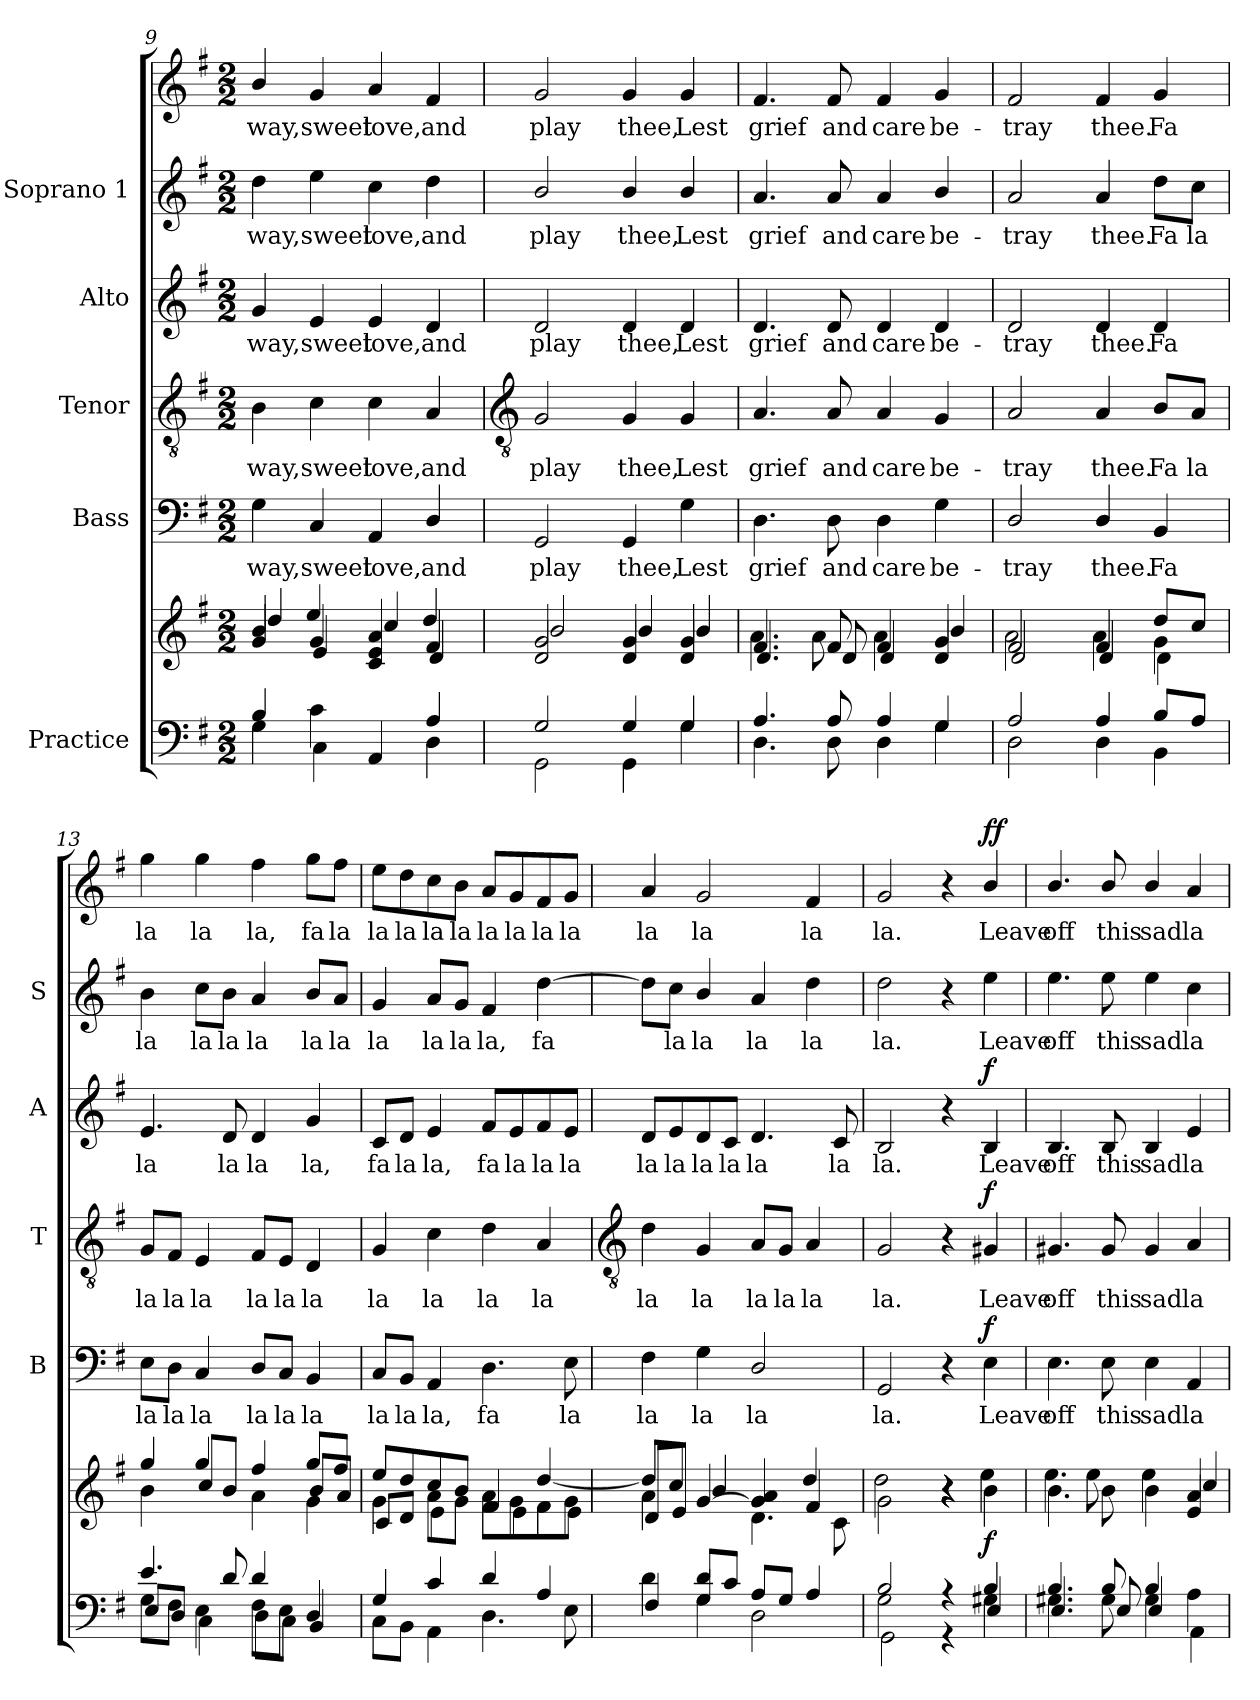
**kern	**kern	**dynam	**kern	**text	**dynam	**kern	**text	**dynam	**kern	**text	**dynam	**kern	**text	**kern	**text	**dynam
*part5	*part5	*part5	*part4	*part4	*part4	*part3	*part3	*part3	*part2	*part2	*part2	*part1	*part1	*part1	*part1	*part1
*staff7	*staff6	*staff6/7	*staff5	*staff5	*staff5	*staff4	*staff4	*staff4	*staff3	*staff3	*staff3	*staff2	*staff2	*staff1	*staff1	*staff1/2
*I"Practice	*	*	*I"Bass	*	*	*I"Tenor	*	*	*I"Alto	*	*	*I"Soprano 1	*	*	*	*
*	*	*	*I'B	*	*	*I'T	*	*	*I'A	*	*	*I'S	*	*	*	*
*clefF4	*clefG2	*	*clefF4	*	*	*clefGv2	*	*	*clefG2	*	*	*clefG2	*	*clefG2	*	*
*k[f#]	*k[f#]	*	*k[f#]	*	*	*k[f#]	*	*	*k[f#]	*	*	*k[f#]	*	*k[f#]	*	*
*G:	*G:	*	*G:	*	*	*G:	*	*	*G:	*	*	*G:	*	*G:	*	*
*M2/2	*M2/2	*	*M2/2	*	*	*M2/2	*	*	*M2/2	*	*	*M2/2	*	*M2/2	*	*
=9	=9	=9	=9	=9	=9	=9	=9	=9	=9	=9	=9	=9	=9	=9	=9	=9
*^	*^	*	*	*	*	*	*	*	*	*	*	*	*	*	*	*
*	*	*	*^	*	*	*	*	*	*	*	*	*	*	*	*	*	*	*
*	*	*	*	*^	*	*	*	*	*	*	*	*	*	*	*	*	*	*	*
!	!	!	!	!	!	!	!	!LO:LY:b	!	!	!LO:LY:b	!	!	!LO:LY:b	!	!	!LO:LY:b	!	!LO:LY:b	!
4B	4G	4b/	4dd/	4g	2ryy	.	4G	-way,	.	4B	-way,	.	4g	-way,	.	4dd	way,	4b/	-way,	.
!	!	!	!	!	!	!	!	!LO:LY:b	!	!	!LO:LY:b	!	!	!LO:LY:b	!	!	!LO:LY:b	!	!LO:LY:b	!
4c\	4C\	4g	4ee/	4e	.	.	4C	sweet	.	4c	sweet	.	4e	sweet	.	4ee	sweet	4g	sweet	.
!	!	!	!	!	!	!	!	!LO:LY:b	!	!	!LO:LY:b	!	!	!LO:LY:b	!	!	!LO:LY:b	!	!LO:LY:b	!
4ryy	4AA	4a/	4cc/	4e	4c/	.	4AA	love,	.	4c	love,	.	4e	love,	.	4cc	love,	4a	love,	.
!	!	!	!	!	!	!	!	!LO:LY:b	!	!	!LO:LY:b	!	!	!LO:LY:b	!	!	!LO:LY:b	!	!LO:LY:b	!
4A	4D\	4f#	4dd/	4d	4ryy	.	4D/	and	.	4A	and	.	4d	and	.	4dd	and	4f#	and	.
*	*	*v	*v	*v	*v	*	*	*	*	*	*	*	*	*	*	*	*	*	*	*
!!LO:LB:g=z
=10	=10	=10	=10	=10	=10	=10	=10	=10	=10	=10	=10	=10	=10	=10	=10	=10	=10
*	*	*	*	*	*	*	*clefGv2	*	*	*	*	*	*	*	*	*	*
*	*	*^	*	*	*	*	*	*	*	*	*	*	*	*	*	*	*
*	*	*	*^	*	*	*	*	*	*	*	*	*	*	*	*	*	*	*
*	*	*	*	*^	*	*	*	*	*	*	*	*	*	*	*	*	*	*	*
!	!	!	!	!	!	!	!	!LO:LY:b	!	!	!LO:LY:b	!	!	!LO:LY:b	!	!	!LO:LY:b	!	!LO:LY:b	!
*	*	*	*	*v	*v	*	*	*	*	*	*	*	*	*	*	*	*	*	*	*
2G	2GG\	2g	2b/	2d	.	2GG	play	.	2G	play	.	2d	play	.	2b/	play	2g	play	.
!	!	!	!	!	!	!	!LO:LY:b	!	!	!LO:LY:b	!	!	!LO:LY:b	!	!	!LO:LY:b	!	!LO:LY:b	!
4G	4GG\	4g	4b/	4d	.	4GG	thee,	.	4G	thee,	.	4d	thee,	.	4b/	thee,	4g	thee,	.
!	!	!	!	!	!	!	!LO:LY:b	!	!	!LO:LY:b	!	!	!LO:LY:b	!	!	!LO:LY:b	!	!LO:LY:b	!
4G	4G	4g	4b/	4d	.	4G	Lest	.	4G	Lest	.	4d	Lest	.	4b/	Lest	4g	Lest	.
=11	=11	=11	=11	=11	=11	=11	=11	=11	=11	=11	=11	=11	=11	=11	=11	=11	=11	=11	=11
!	!	!	!	!	!	!	!LO:LY:b	!	!	!LO:LY:b	!	!	!LO:LY:b	!	!	!LO:LY:b	!	!LO:LY:b	!
4.A	4.D	4.f#	4.a	4.d	.	4.D	grief	.	4.A	grief	.	4.d	grief	.	4.a	-grief	4.f#	grief	.
!	!	!	!	!	!	!	!LO:LY:b	!	!	!LO:LY:b	!	!	!LO:LY:b	!	!	!LO:LY:b	!	!LO:LY:b	!
8A	8D	8f#	8a	8d	.	8D	and	.	8A	and	.	8d	and	.	8a	and	8f#	and	.
!	!	!	!	!	!	!	!LO:LY:b	!	!	!LO:LY:b	!	!	!LO:LY:b	!	!	!LO:LY:b	!	!LO:LY:b	!
4A	4D	4f#	4a	4d	.	4D	care	.	4A	care	.	4d	care	.	4a	care	4f#	care	.
!	!	!	!	!	!	!	!LO:LY:b	!	!	!LO:LY:b	!	!	!LO:LY:b	!	!	!LO:LY:b	!	!LO:LY:b	!
4G	4G	4g	4b/	4d	.	4G	be-	.	4G	be-	.	4d	be-	.	4b/	be-	4g	be-	.
=12	=12	=12	=12	=12	=12	=12	=12	=12	=12	=12	=12	=12	=12	=12	=12	=12	=12	=12	=12
!	!	!	!	!	!	!	!LO:LY:b	!	!	!LO:LY:b	!	!	!LO:LY:b	!	!	!LO:LY:b	!	!LO:LY:b	!
2A	2D\	2f#	2a	2d	.	2D/	-tray	.	2A	-tray	.	2d	-tray	.	2a	tray	2f#	-tray	.
!	!	!	!	!	!	!	!LO:LY:b	!	!	!LO:LY:b	!	!	!LO:LY:b	!	!	!LO:LY:b	!	!LO:LY:b	!
4A	4D\	4f#	4a	4d	.	4D/	thee.	.	4A	thee.	.	4d	thee.	.	4a	thee.	4f#	thee.	.
!	!	!	!	!	!	!	!LO:LY:b	!	!	!LO:LY:b	!	!	!LO:LY:b	!	!	!LO:LY:b	!	!LO:LY:b	!
8B/L	4BB\	4g\	8dd/L	4d\	.	4BB	Fa	.	8B/L	Fa	.	4d	Fa	.	8dd\L	Fa	4g	Fa	.
!	!	!	!	!	!	!	!	!	!	!LO:LY:b	!	!	!	!	!	!LO:LY:b	!	!	!
8A/J	.	.	8cc/J	.	.	.	.	.	8A/J	la	.	.	.	.	8cc\J	la	.	.	.
=13	=13	=13	=13	=13	=13	=13	=13	=13	=13	=13	=13	=13	=13	=13	=13	=13	=13	=13	=13
*	*^	*	*	*	*	*	*	*	*	*	*	*	*	*	*	*	*	*	*
!	!	!	!	!	!	!	!	!LO:LY:b	!	!	!LO:LY:b	!	!	!LO:LY:b	!	!	!LO:LY:b	!	!LO:LY:b	!
4.e/	8GL	8EL	4gg	4b	2.ryy	.	8E\L	la	.	8G/L	la	.	4.e	la	.	4b	la	4gg	la	.
!	!	!	!	!	!	!	!	!LO:LY:b	!	!	!LO:LY:b	!	!	!	!	!	!	!	!	!
.	8F#J	8D/J	.	.	.	.	8D\J	la	.	8F#/J	la	.	.	.	.	.	.	.	.	.
!	!	!	!	!	!	!	!	!LO:LY:b	!	!	!LO:LY:b	!	!	!	!	!	!LO:LY:b	!	!LO:LY:b	!
.	4E\	4C\	4gg/	8ccL	.	.	4C	la	.	4E	la	.	.	.	.	8cc\L	la	4gg	la	.
!	!	!	!	!	!	!	!	!	!	!	!	!	!	!LO:LY:b	!	!	!LO:LY:b	!	!	!
8d/	.	.	.	8b/J	.	.	.	.	.	.	.	.	8d	la	.	8b\J	la	.	.	.
!	!	!	!	!	!	!	!	!LO:LY:b	!	!	!LO:LY:b	!	!	!LO:LY:b	!	!	!LO:LY:b	!	!LO:LY:b	!
4d/	8F#L	8D\L	4ff#	4a\	.	.	8D/L	la	.	8F#/L	la	.	4d	la	.	4a	la	4ff#	la,	.
!	!	!	!	!	!	!	!	!LO:LY:b	!	!	!LO:LY:b	!	!	!	!	!	!	!	!	!
.	8EJ	8C\J	.	.	.	.	8C/J	la	.	8E/J	la	.	.	.	.	.	.	.	.	.
!	!	!	!	!	!	!	!	!LO:LY:b	!	!	!LO:LY:b	!	!	!LO:LY:b	!	!	!LO:LY:b	!	!LO:LY:b	!
4ryy	4D/	4BB	8gg/L	8b/L	4g\	.	4BB	la	.	4D	la	.	4g	la,	.	8b/L	la	8gg\L	fa	.
!	!	!	!	!	!	!	!	!	!	!	!	!	!	!	!	!	!LO:LY:b	!	!LO:LY:b	!
.	.	.	8ff#/J	8aJ	.	.	.	.	.	.	.	.	.	.	.	8a/J	la	8ff#\J	la	.
*	*v	*v	*	*	*	*	*	*	*	*	*	*	*	*	*	*	*	*	*	*
=14	=14	=14	=14	=14	=14	=14	=14	=14	=14	=14	=14	=14	=14	=14	=14	=14	=14	=14	=14
!	!	!	!	!	!	!	!LO:LY:b	!	!	!LO:LY:b	!	!	!LO:LY:b	!	!	!LO:LY:b	!	!LO:LY:b	!
4G/	8C\L	8ee/L	4g\	8cL	.	8C/L	la	.	4G	la	.	8c/L	fa	.	4g	la	8ee\L	la	.
!	!	!	!	!	!	!	!LO:LY:b	!	!	!	!	!	!LO:LY:b	!	!	!	!	!LO:LY:b	!
.	8BB\J	8dd/	.	8dJ	.	8BB/J	la	.	.	.	.	8d/J	la	.	.	.	8dd\	la	.
!	!	!	!	!	!	!	!LO:LY:b	!	!	!LO:LY:b	!	!	!LO:LY:b	!	!	!LO:LY:b	!	!LO:LY:b	!
4c	4AA\	8cc/	8a\L	4e\	.	4AA	la,	.	4c	la	.	4e	la,	.	8a/L	la	8cc\	la	.
!	!	!	!	!	!	!	!	!	!	!	!	!	!	!	!	!LO:LY:b	!	!LO:LY:b	!
.	.	8b/J	8gJ	.	.	.	.	.	.	.	.	.	.	.	8g/J	la	8b\J	la	.
!	!	!	!	!	!	!	!LO:LY:b	!	!	!LO:LY:b	!	!	!LO:LY:b	!	!	!LO:LY:b	!	!LO:LY:b	!
4d/	4.D	8a\L	4f#/	8f#\L	.	4.D	fa	.	4d	la	.	8f#/L	fa	.	4f#	la,	8a/L	la	.
!	!	!	!	!	!	!	!	!	!	!	!	!	!LO:LY:b	!	!	!	!	!LO:LY:b	!
.	.	8g\	.	8e\	.	.	.	.	.	.	.	8e/	la	.	.	.	8g/	la	.
!	!	!	!	!	!	!	!	!	!	!LO:LY:b	!	!	!LO:LY:b	!	!	!LO:LY:b	!	!LO:LY:b	!
4A/	.	8f#\	[4dd/	8f#\	.	.	.	.	4A	la	.	8f#/	la	.	[4dd	fa	8f#/	la	.
!	!	!	!	!	!	!	!LO:LY:b	!	!	!	!	!	!LO:LY:b	!	!	!	!	!LO:LY:b	!
.	8E	8g\J	.	8e\J	.	8E	la	.	.	.	.	8e/J	la	.	.	.	8g/J	la	.
*v	*v	*	*	*	*	*	*	*	*	*	*	*	*	*	*	*	*	*	*
!!LO:LB:g=z
=15	=15	=15	=15	=15	=15	=15	=15	=15	=15	=15	=15	=15	=15	=15	=15	=15	=15	=15
*	*	*	*	*	*	*	*	*clefGv2	*	*	*	*	*	*	*	*	*	*
*^	*	*	*	*	*	*	*	*	*	*	*	*	*	*	*	*	*	*
*	*^	*	*	*	*	*	*	*	*	*	*	*	*	*	*	*	*	*	*
!	!	!	!	!	!	!	!	!LO:LY:b	!	!	!LO:LY:b	!	!	!LO:LY:b	!	!	!	!	!LO:LY:b	!
4ryy	4d	4F#	4a\	8dd/L]	8dL	.	4F#	la	.	4d	la	.	8d/L	la	.	8dd\L]	.	4a	la	.
!	!	!	!	!	!	!	!	!	!	!	!	!	!	!LO:LY:b	!	!	!LO:LY:b	!	!	!
.	.	.	.	8cc/J	8eJ	.	.	.	.	.	.	.	8e/	la	.	8cc\J	la	.	.	.
!	!	!	!	!	!	!	!	!LO:LY:b	!	!	!LO:LY:b	!	!	!LO:LY:b	!	!	!LO:LY:b	!	!LO:LY:b	!
8d/L	4G	4G	[4g/	4b/	4ryy	.	4G	la	.	4G	la	.	8d/	la	.	4b/	la	2g	la	.
!	!	!	!	!	!	!	!	!	!	!	!	!	!	!LO:LY:b	!	!	!	!	!	!
8c/J	.	.	.	.	.	.	.	.	.	.	.	.	8c/J	la	.	.	.	.	.	.
!	!	!	!	!	!	!	!	!LO:LY:b	!	!	!LO:LY:b	!	!	!LO:LY:b	!	!	!LO:LY:b	!	!	!
2ryy	8A/L	2D\	4g]	4g/ 4a/	4.d\	.	2D/	la	.	8A/L	la	.	4.d	la	.	4a	la	.	.	.
!	!	!	!	!	!	!	!	!	!	!	!LO:LY:b	!	!	!	!	!	!	!	!	!
.	8G/J	.	.	.	.	.	.	.	.	8G/J	la	.	.	.	.	.	.	.	.	.
!	!	!	!	!	!	!	!	!	!	!	!LO:LY:b	!	!	!	!	!	!LO:LY:b	!	!LO:LY:b	!
.	4A/	.	4f#	4dd/	.	.	.	.	.	4A	la	.	.	.	.	4dd	la	4f#	la	.
!	!	!	!	!	!	!	!	!	!	!	!	!	!	!LO:LY:b	!	!	!	!	!	!
.	.	.	.	.	8c\	.	.	.	.	.	.	.	8c	la	.	.	.	.	.	.
=16	=16	=16	=16	=16	=16	=16	=16	=16	=16	=16	=16	=16	=16	=16	=16	=16	=16	=16	=16	=16
!	!	!	!	!	!	!	!	!LO:LY:b	!	!	!LO:LY:b	!	!	!LO:LY:b	!	!	!LO:LY:b	!	!LO:LY:b	!
2B	2G	2GG\	2g\	2dd	2ryy	.	2GG	la.	.	2G	la.	.	2B	la.	.	2dd	la.	2g	la.	.
4ryy	4r	4r	4r	4r	4r	.	4r	.	.	4r	.	.	4r	.	.	4r	.	4r	.	.
!	!	!	!	!	!	!LO:DY:b	!	!LO:LY:b	!LO:DY:b	!	!LO:LY:b	!LO:DY:b	!	!LO:LY:b	!LO:DY:b	!	!LO:LY:b	!	!LO:LY:b	!LO:DY:b=2
!	!	!	!	!	!	!	!	!	!	!	!	!	!	!	!	!	!	!	!	!LO:DY:n=1:b
4B	4G#X	4E	4b\	4ee	4ryy	f	4E	Leave	f	4G#X	Leave	f	4B	Leave	f	4ee	Leave	4b/	Leave	f f
=17	=17	=17	=17	=17	=17	=17	=17	=17	=17	=17	=17	=17	=17	=17	=17	=17	=17	=17	=17	=17
!	!	!	!	!	!	!	!	!LO:LY:b	!	!	!LO:LY:b	!	!	!LO:LY:b	!	!	!LO:LY:b	!	!LO:LY:b	!
4.B	4.G#X	4.E	4.b\	4.ee	2.ryy	.	4.E	off	.	4.G#X	off	.	4.B	off	.	4.ee	-off	4.b/	off	.
!	!	!	!	!	!	!	!	!LO:LY:b	!	!	!LO:LY:b	!	!	!LO:LY:b	!	!	!LO:LY:b	!	!LO:LY:b	!
8B	8G#	8E	8b\	8ee	.	.	8E	this	.	8G#	this	.	8B	this	.	8ee	this	8b/	this	.
!	!	!	!	!	!	!	!	!LO:LY:b	!	!	!LO:LY:b	!	!	!LO:LY:b	!	!	!LO:LY:b	!	!LO:LY:b	!
4B	4G#	4E	4b\	4ee	.	.	4E	sad	.	4G#	sad	.	4B	sad	.	4ee	sad	4b/	sad	.
!	!	!	!	!	!	!	!	!LO:LY:b	!	!	!LO:LY:b	!	!	!LO:LY:b	!	!	!LO:LY:b	!	!LO:LY:b	!
4ryy	4A	4AA\	4a	4cc/	4e	.	4AA	la-	.	4A	la-	.	4e	la-	.	4cc	la-	4a	la-	.
*v	*v	*v	*	*	*	*	*	*	*	*	*	*	*	*	*	*	*	*	*	*
*	*v	*v	*v	*	*	*	*	*	*	*	*	*	*	*	*	*	*	*
=	=	=	=	=	=	=	=	=	=	=	=	=	=	=	=	=
*-	*-	*-	*-	*-	*-	*-	*-	*-	*-	*-	*-	*-	*-	*-	*-	*-
